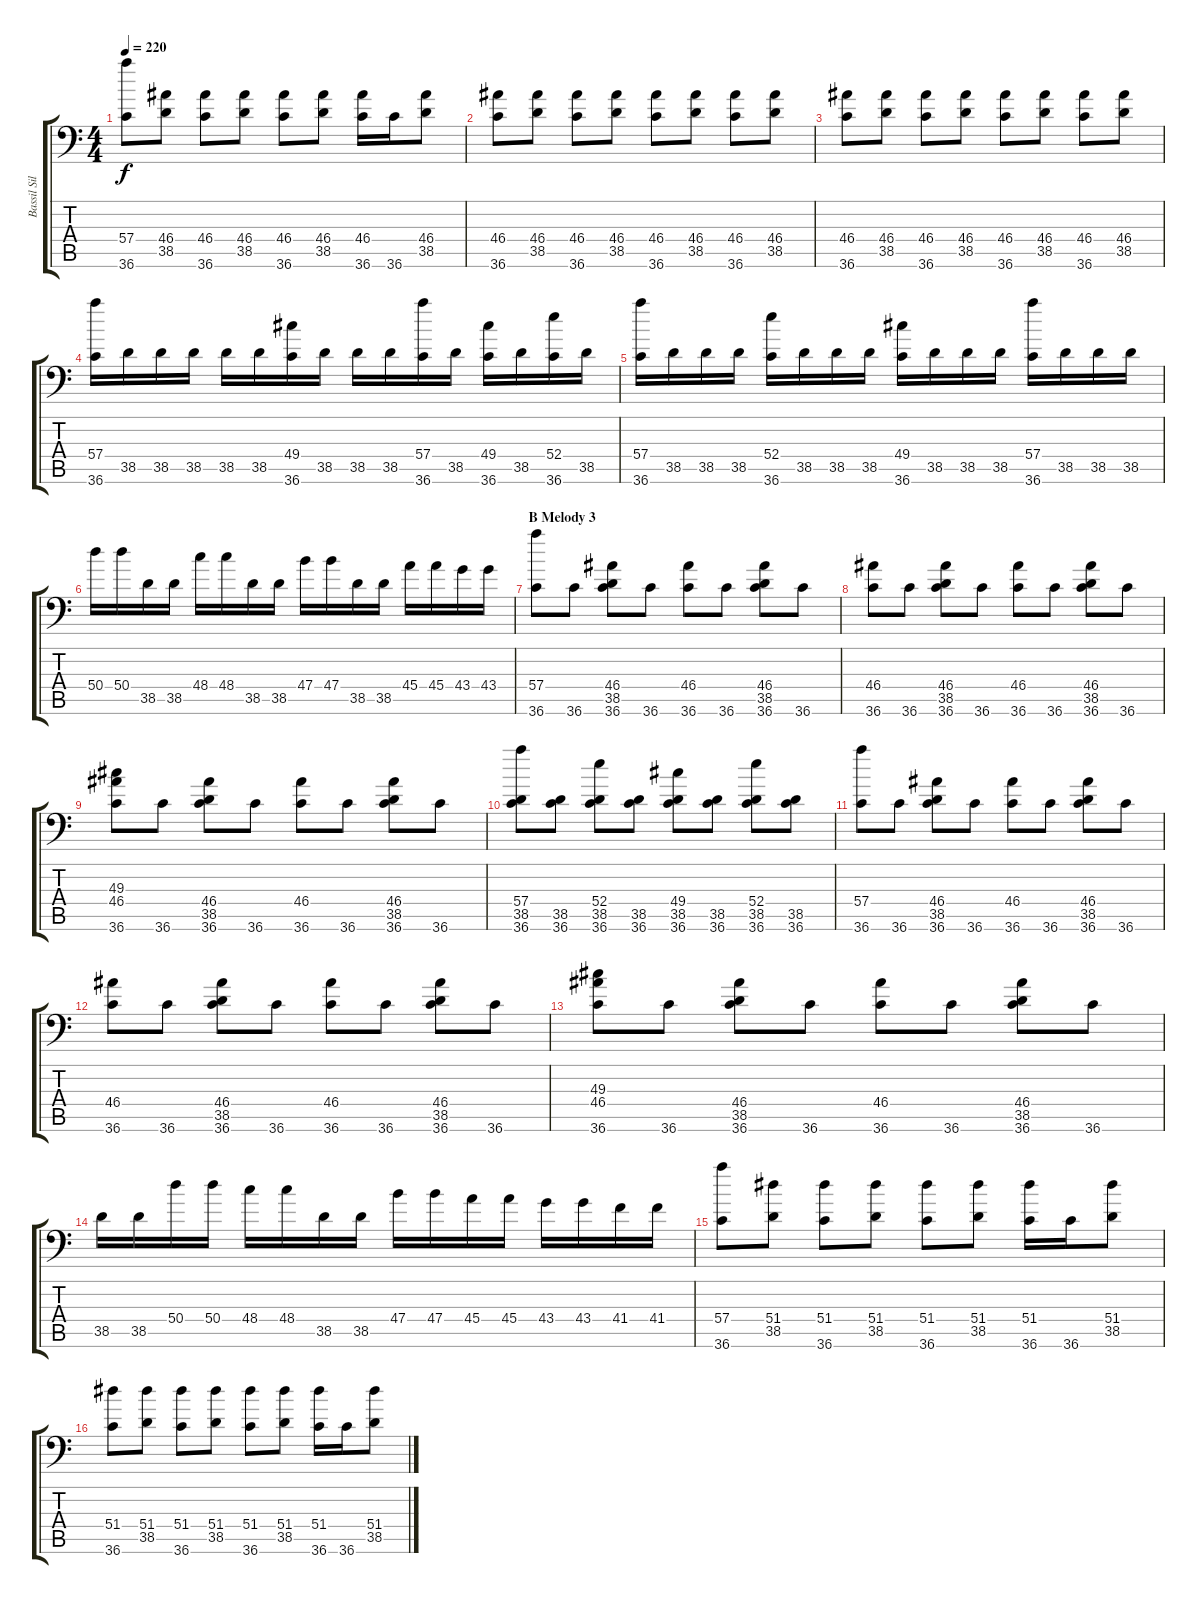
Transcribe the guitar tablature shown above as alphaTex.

\track ("Bassil Silver-Hajo" "Bassil Sil") {instrument acousticgrandpiano}
\staff {score tabs}
\tuning (C-1 C-1 C-1 C-1 C-1 C-1) {hide}
\ts (4 4)
\tempo 220
\clef f4
\ks c
(57.4 36.6).8{dy f} (46.4 38.5).8 (46.4 36.6).8 (46.4 38.5).8 (46.4 36.6).8 (46.4 38.5).8 (46.4 36.6).16 36.6.16 (46.4 38.5).8 |
(46.4 36.6).8 (46.4 38.5).8 (46.4 36.6).8 (46.4 38.5).8 (46.4 36.6).8 (46.4 38.5).8 (46.4 36.6).8 (46.4 38.5).8 |
(46.4 36.6).8 (46.4 38.5).8 (46.4 36.6).8 (46.4 38.5).8 (46.4 36.6).8 (46.4 38.5).8 (46.4 36.6).8 (46.4 38.5).8 |
(57.4 36.6).16 38.5.16 38.5.16 38.5.16 38.5.16 38.5.16 (49.4 36.6).16 38.5.16 38.5.16 38.5.16 (57.4 36.6).16 38.5.16 (49.4 36.6).16 38.5.16 (52.4 36.6).16 38.5.16 |
(57.4 36.6).16 38.5.16 38.5.16 38.5.16 (52.4 36.6).16 38.5.16 38.5.16 38.5.16 (49.4 36.6).16 38.5.16 38.5.16 38.5.16 (57.4 36.6).16 38.5.16 38.5.16 38.5.16 |
50.4.16 50.4.16 38.5.16 38.5.16 48.4.16 48.4.16 38.5.16 38.5.16 47.4.16 47.4.16 38.5.16 38.5.16 45.4.16 45.4.16 43.4.16 43.4.16 |
\section ("" "B Melody 3")
(57.4 36.6).8 36.6.8 (46.4 38.5 36.6).8 36.6.8 (46.4 36.6).8 36.6.8 (46.4 38.5 36.6).8 36.6.8 |
(46.4 36.6).8 36.6.8 (46.4 38.5 36.6).8 36.6.8 (46.4 36.6).8 36.6.8 (46.4 38.5 36.6).8 36.6.8 |
(49.3 46.4 36.6).8 36.6.8 (46.4 38.5 36.6).8 36.6.8 (46.4 36.6).8 36.6.8 (46.4 38.5 36.6).8 36.6.8 |
(57.4 38.5 36.6).8 (38.5 36.6).8 (52.4 38.5 36.6).8 (38.5 36.6).8 (49.4 38.5 36.6).8 (38.5 36.6).8 (52.4 38.5 36.6).8 (38.5 36.6).8 |
(57.4 36.6).8 36.6.8 (46.4 38.5 36.6).8 36.6.8 (46.4 36.6).8 36.6.8 (46.4 38.5 36.6).8 36.6.8 |
(46.4 36.6).8 36.6.8 (46.4 38.5 36.6).8 36.6.8 (46.4 36.6).8 36.6.8 (46.4 38.5 36.6).8 36.6.8 |
(49.3 46.4 36.6).8 36.6.8 (46.4 38.5 36.6).8 36.6.8 (46.4 36.6).8 36.6.8 (46.4 38.5 36.6).8 36.6.8 |
38.5.16 38.5.16 50.4.16 50.4.16 48.4.16 48.4.16 38.5.16 38.5.16 47.4.16 47.4.16 45.4.16 45.4.16 43.4.16 43.4.16 41.4.16 41.4.16 |
(57.4 36.6).8 (51.4 38.5).8 (51.4 36.6).8 (51.4 38.5).8 (51.4 36.6).8 (51.4 38.5).8 (51.4 36.6).16 36.6.16 (51.4 38.5).8 |
(51.4 36.6).8 (51.4 38.5).8 (51.4 36.6).8 (51.4 38.5).8 (51.4 36.6).8 (51.4 38.5).8 (51.4 36.6).16 36.6.16 (51.4 38.5).8
